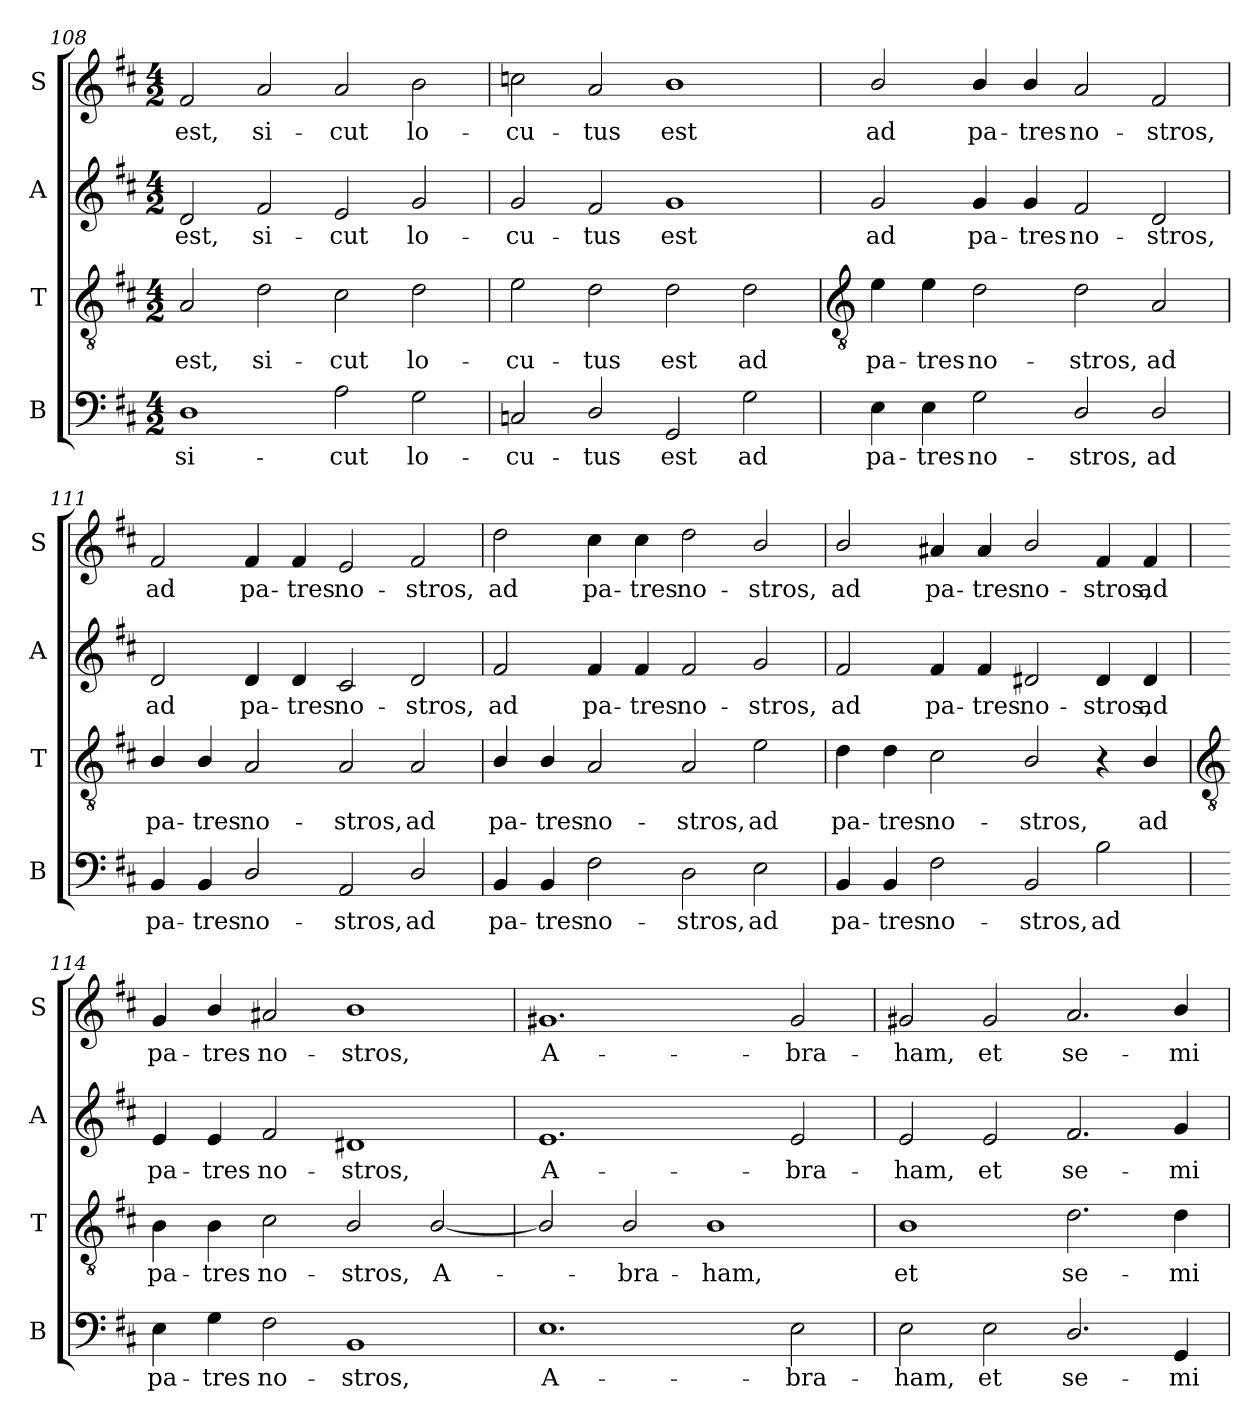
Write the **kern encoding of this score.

**kern	**text	**kern	**text	**kern	**text	**kern	**text
*part4	*part4	*part3	*part3	*part2	*part2	*part1	*part1
*staff4	*staff4	*staff3	*staff3	*staff2	*staff2	*staff1	*staff1
*I"B	*	*I"T	*	*I"A	*	*I"S	*
*I'B	*	*I'T	*	*I'A	*	*I'S	*
*clefF4	*	*clefGv2	*	*clefG2	*	*clefG2	*
*k[f#c#]	*	*k[f#c#]	*	*k[f#c#]	*	*k[f#c#]	*
*D:	*	*D:	*	*D:	*	*D:	*
*M4/2	*	*M4/2	*	*M4/2	*	*M4/2	*
=108	=108	=108	=108	=108	=108	=108	=108
!	!LO:LY:b	!	!LO:LY:b	!	!LO:LY:b	!	!LO:LY:b
1D	si-	2A	est,	2d	est,	2f#	est,
!	!	!	!LO:LY:b	!	!LO:LY:b	!	!LO:LY:b
.	.	2d	si-	2f#	si-	2a	si-
!	!LO:LY:b	!	!LO:LY:b	!	!LO:LY:b	!	!LO:LY:b
2A	-cut	2c#	-cut	2e	-cut	2a	-cut
!	!LO:LY:b	!	!LO:LY:b	!	!LO:LY:b	!	!LO:LY:b
2G	lo-	2d	lo-	2g/	lo-	2b	lo-
=109	=109	=109	=109	=109	=109	=109	=109
!	!LO:LY:b	!	!LO:LY:b	!	!LO:LY:b	!	!LO:LY:b
2Cn	-cu-	2e	-cu-	2g/	-cu-	2ccn	-cu-
!	!LO:LY:b	!	!LO:LY:b	!	!LO:LY:b	!	!LO:LY:b
2D/	-tus	2d	-tus	2f#	-tus	2a	-tus
!	!LO:LY:b	!	!LO:LY:b	!	!LO:LY:b	!	!LO:LY:b
2GG	est	2d	est	1g	est	1b	est
!	!LO:LY:b	!	!LO:LY:b	!	!	!	!
2G	ad	2d	ad	.	.	.	.
!!LO:LB:g=z
=110	=110	=110	=110	=110	=110	=110	=110
*	*	*clefGv2	*	*	*	*	*
!	!LO:LY:b	!	!LO:LY:b	!	!LO:LY:b	!	!LO:LY:b
4E	pa-	4e	pa-	2g/	ad	2b/	ad
!	!LO:LY:b	!	!LO:LY:b	!	!	!	!
4E	-tres	4e	-tres	.	.	.	.
!	!LO:LY:b	!	!LO:LY:b	!	!LO:LY:b	!	!LO:LY:b
2G	no-	2d	no-	4g/	pa-	4b/	pa-
!	!	!	!	!	!LO:LY:b	!	!LO:LY:b
.	.	.	.	4g/	-tres	4b/	-tres
!	!LO:LY:b	!	!LO:LY:b	!	!LO:LY:b	!	!LO:LY:b
2D/	-stros,	2d	-stros,	2f#	no-	2a	no-
!	!LO:LY:b	!	!LO:LY:b	!	!LO:LY:b	!	!LO:LY:b
2D/	ad	2A	ad	2d	-stros,	2f#	-stros,
=111	=111	=111	=111	=111	=111	=111	=111
!	!LO:LY:b	!	!LO:LY:b	!	!LO:LY:b	!	!LO:LY:b
4BB	pa-	4B/	pa-	2d	ad	2f#	ad
!	!LO:LY:b	!	!LO:LY:b	!	!	!	!
4BB	-tres	4B/	-tres	.	.	.	.
!	!LO:LY:b	!	!LO:LY:b	!	!LO:LY:b	!	!LO:LY:b
2D/	no-	2A	no-	4d	pa-	4f#	pa-
!	!	!	!	!	!LO:LY:b	!	!LO:LY:b
.	.	.	.	4d	-tres	4f#	-tres
!	!LO:LY:b	!	!LO:LY:b	!	!LO:LY:b	!	!LO:LY:b
2AA	-stros,	2A	-stros,	2c#	no-	2e	no-
!	!LO:LY:b	!	!LO:LY:b	!	!LO:LY:b	!	!LO:LY:b
2D/	ad	2A	ad	2d	-stros,	2f#	-stros,
=112	=112	=112	=112	=112	=112	=112	=112
!	!LO:LY:b	!	!LO:LY:b	!	!LO:LY:b	!	!LO:LY:b
4BB	pa-	4B/	pa-	2f#	ad	2dd	ad
!	!LO:LY:b	!	!LO:LY:b	!	!	!	!
4BB	-tres	4B/	-tres	.	.	.	.
!	!LO:LY:b	!	!LO:LY:b	!	!LO:LY:b	!	!LO:LY:b
2F#	no-	2A	no-	4f#	pa-	4cc#	pa-
!	!	!	!	!	!LO:LY:b	!	!LO:LY:b
.	.	.	.	4f#	-tres	4cc#	-tres
!	!LO:LY:b	!	!LO:LY:b	!	!LO:LY:b	!	!LO:LY:b
2D	-stros,	2A	-stros,	2f#	no-	2dd	no-
!	!LO:LY:b	!	!LO:LY:b	!	!LO:LY:b	!	!LO:LY:b
2E	ad	2e	ad	2g/	-stros,	2b/	-stros,
=113	=113	=113	=113	=113	=113	=113	=113
!	!LO:LY:b	!	!LO:LY:b	!	!LO:LY:b	!	!LO:LY:b
4BB	pa-	4d	pa-	2f#	ad	2b/	ad
!	!LO:LY:b	!	!LO:LY:b	!	!	!	!
4BB	-tres	4d	-tres	.	.	.	.
!	!LO:LY:b	!	!LO:LY:b	!	!LO:LY:b	!	!LO:LY:b
2F#	no-	2c#	no-	4f#	pa-	4a#X	pa-
!	!	!	!	!	!LO:LY:b	!	!LO:LY:b
.	.	.	.	4f#	-tres	4a#	-tres
!	!LO:LY:b	!	!LO:LY:b	!	!LO:LY:b	!	!LO:LY:b
2BB	-stros,	2B/	-stros,	2d#X	no-	2b/	no-
!	!LO:LY:b	!	!	!	!LO:LY:b	!	!LO:LY:b
2B	ad	4r	.	4d#	-stros,	4f#	-stros,
!	!	!	!LO:LY:b	!	!LO:LY:b	!	!LO:LY:b
.	.	4B/	ad	4d#	ad	4f#	ad
!!LO:LB:g=z
=114	=114	=114	=114	=114	=114	=114	=114
*	*	*clefGv2	*	*	*	*	*
!	!LO:LY:b	!	!LO:LY:b	!	!LO:LY:b	!	!LO:LY:b
4E	pa-	4B	pa-	4e	pa-	4g	pa-
!	!LO:LY:b	!	!LO:LY:b	!	!LO:LY:b	!	!LO:LY:b
4G	-tres	4B	-tres	4e	-tres	4b/	-tres
!	!LO:LY:b	!	!LO:LY:b	!	!LO:LY:b	!	!LO:LY:b
2F#	no-	2c#	no-	2f#	no-	2a#X	no-
!	!LO:LY:b	!	!LO:LY:b	!	!LO:LY:b	!	!LO:LY:b
1BB	-stros,	2B/	-stros,	1d#X	-stros,	1b	-stros,
!	!	!	!LO:LY:b	!	!	!	!
.	.	[2B/	A-	.	.	.	.
=115	=115	=115	=115	=115	=115	=115	=115
!	!LO:LY:b	!	!	!	!LO:LY:b	!	!LO:LY:b
1.E	A-	2B/]	.	1.e	A-	1.g#X	A-
!	!	!	!LO:LY:b	!	!	!	!
.	.	2B/	bra-	.	.	.	.
!	!	!	!LO:LY:b	!	!	!	!
.	.	1B	-ham,	.	.	.	.
!	!LO:LY:b	!	!	!	!LO:LY:b	!	!LO:LY:b
2E	-bra-	.	.	2e	-bra-	2g#	-bra-
=116	=116	=116	=116	=116	=116	=116	=116
!	!LO:LY:b	!	!LO:LY:b	!	!LO:LY:b	!	!LO:LY:b
2E	-ham,	1B	et	2e	-ham,	2g#X	-ham,
!	!LO:LY:b	!	!	!	!LO:LY:b	!	!LO:LY:b
2E	et	.	.	2e	et	2g#	et
!	!LO:LY:b	!	!LO:LY:b	!	!LO:LY:b	!	!LO:LY:b
2.D/	se-	2.d	se-	2.f#	se-	2.a	se-
!	!LO:LY:b	!	!LO:LY:b	!	!LO:LY:b	!	!LO:LY:b
4GG	-mi-	4d	-mi-	4g/	-mi-	4b/	-mi-
=	=	=	=	=	=	=	=
*-	*-	*-	*-	*-	*-	*-	*-
